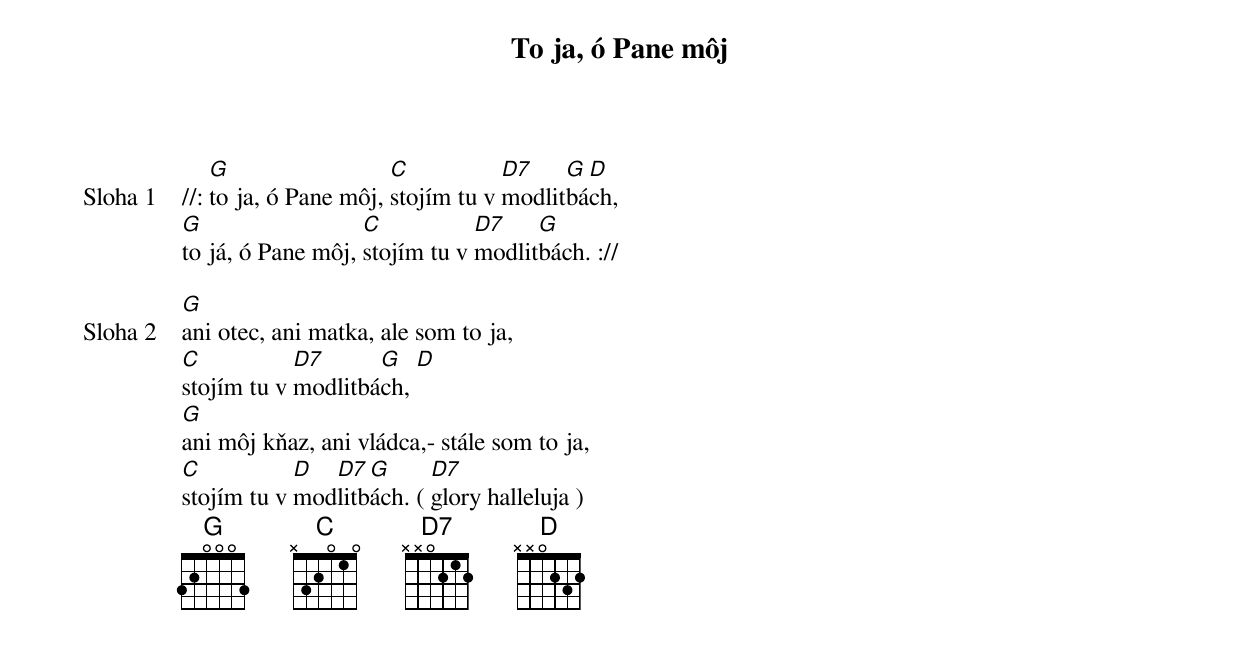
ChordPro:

{title: To ja, ó Pane môj}

{sov: Sloha 1}
//: [G]to ja, ó Pane môj, [C]stojím tu v [D7]modlit[G]bá[D]ch,
[G]to já, ó Pane môj, [C]stojím tu v [D7]modlit[G]bách. ://
{eov}

{sov: Sloha 2}
[G]ani otec, ani matka, ale som to ja,
[C]stojím tu v [D7]modlitbá[G]ch, [D]
[G]ani môj kňaz, ani vládca,- stále som to ja,
[C]stojím tu v [D]mod[D7]litb[G]ách. ( [D7]glory halleluja )
{eov}
